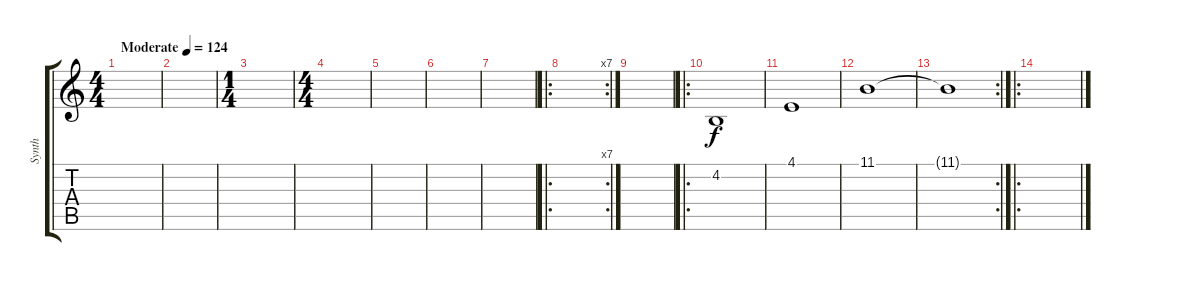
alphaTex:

\track ("Synth" "Synth") {instrument pad2warm}
\staff {score tabs}
\tuning (C4 G3 Eb3 Bb2 F2 C2) {hide}
\ts (4 4)
\tempo (124 "Moderate")
\clef g2
\ks c
|
|
\ts (1 4)
|
\ts (4 4)
|
|
|
|
\ro
\rc 7
|
|
\ro
4.2.1 |
4.1.1 |
11.1.1 |
\rc 2
11.1{t}.1 |
\ro
